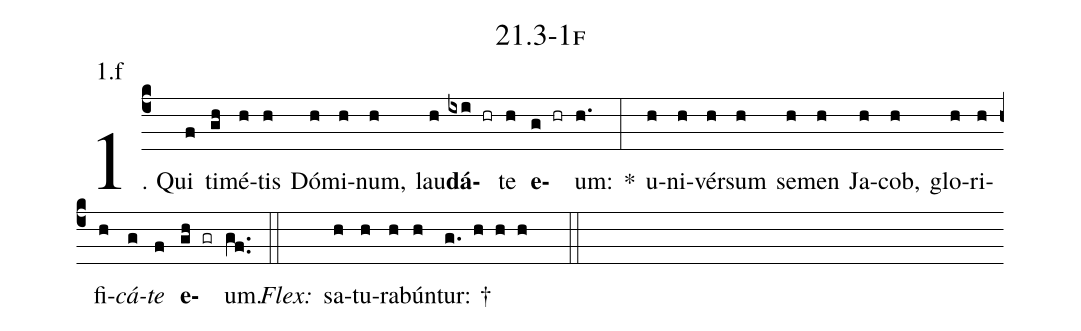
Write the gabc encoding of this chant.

name: 21.3-1f;
annotation: 1.f;
%%
(c4)1. Qui(f) ti(gh)mé(h)tis(h) Dó(h)mi(h)num,(h) lau(h)<b>dá</b>(ixi hr)te(h) <b>e</b>(g hr)um:(h.) *(:) u(h)ni(h)vér(h)sum(h) se(h)men(h) Ja(h)cob,(h) glo(h)ri(h)fi(h)<i>cá</i>(g)<i>te</i>(f) <b>e</b>(gh gr)um.(gf..) (::)
<i>Flex:</i>()  sa(h)tu(h)ra(h)bún(h)tur: †(g. h h h  ::)

%E(h) u(h) o(g) u(f) a(gh) e.(gf..) (::)
